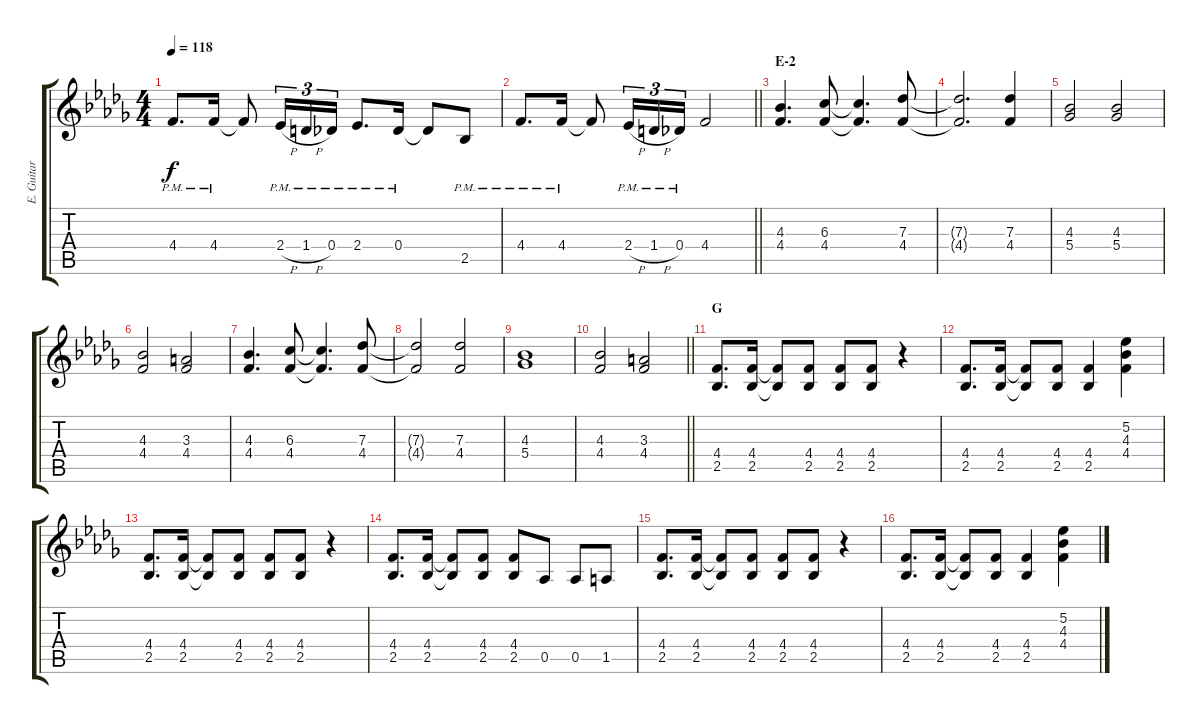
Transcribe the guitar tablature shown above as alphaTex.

\track ("E. Guitar I" "E. Guitar ") {instrument overdrivenguitar}
\staff {score tabs}
\tuning (Eb4 Bb3 Gb3 Db3 Ab2 Db2) {hide}
\ts (4 4)
\tempo 118
\clef g2
\ks db
4.4{pm}.8{d dy f} 4.4{pm}.16 4.4{t}.8 2.4{h pm}.16{tu (3 2)} 1.4{h pm}.16{tu (3 2)} 0.4{pm}.16{tu (3 2)} 2.4{pm}.8{d} 0.4{pm}.16 0.4{t}.8 2.5{pm}.8 |
\barLineRight lightlight
4.4{pm}.8{d} 4.4{pm}.16 4.4{t}.8 2.4{h pm}.16{tu (3 2)} 1.4{h pm}.16{tu (3 2)} 0.4{pm}.16{tu (3 2)} 4.4.2 |
\section ("" "E-2")
(4.3 4.4).4{d} (6.3 4.4).8 (6.3{t} 4.4{t}).4{d} (7.3 4.4).8 |
(7.3{t} 4.4{t}).2{d} (7.3 4.4).4 |
(4.3 5.4).2 (4.3 5.4).2 |
(4.3 4.4).2 (3.3 4.4).2 |
(4.3 4.4).4{d} (6.3 4.4).8 (6.3{t} 4.4{t}).4{d} (7.3 4.4).8 |
(7.3{t} 4.4{t}).2 (7.3 4.4).2 |
(4.3 5.4).1 |
\barLineRight lightlight
(4.3 4.4).2 (3.3 4.4).2 |
\section ("" "G")
(4.4 2.5).8{d} (4.4 2.5).16 (4.4{t} 2.5{t}).8 (4.4 2.5).8 (4.4 2.5).8 (4.4 2.5).8 r.4 |
(4.4 2.5).8{d} (4.4 2.5).16 (4.4{t} 2.5{t}).8 (4.4 2.5).8 (4.4 2.5).4 (5.2 4.3 4.4).4 |
(4.4 2.5).8{d} (4.4 2.5).16 (4.4{t} 2.5{t}).8 (4.4 2.5).8 (4.4 2.5).8 (4.4 2.5).8 r.4 |
(4.4 2.5).8{d} (4.4 2.5).16 (4.4{t} 2.5{t}).8 (4.4 2.5).8 (4.4 2.5).8 0.5.8 0.5.8 1.5.8 |
(4.4 2.5).8{d} (4.4 2.5).16 (4.4{t} 2.5{t}).8 (4.4 2.5).8 (4.4 2.5).8 (4.4 2.5).8 r.4 |
(4.4 2.5).8{d} (4.4 2.5).16 (4.4{t} 2.5{t}).8 (4.4 2.5).8 (4.4 2.5).4 (5.2 4.3 4.4).4
